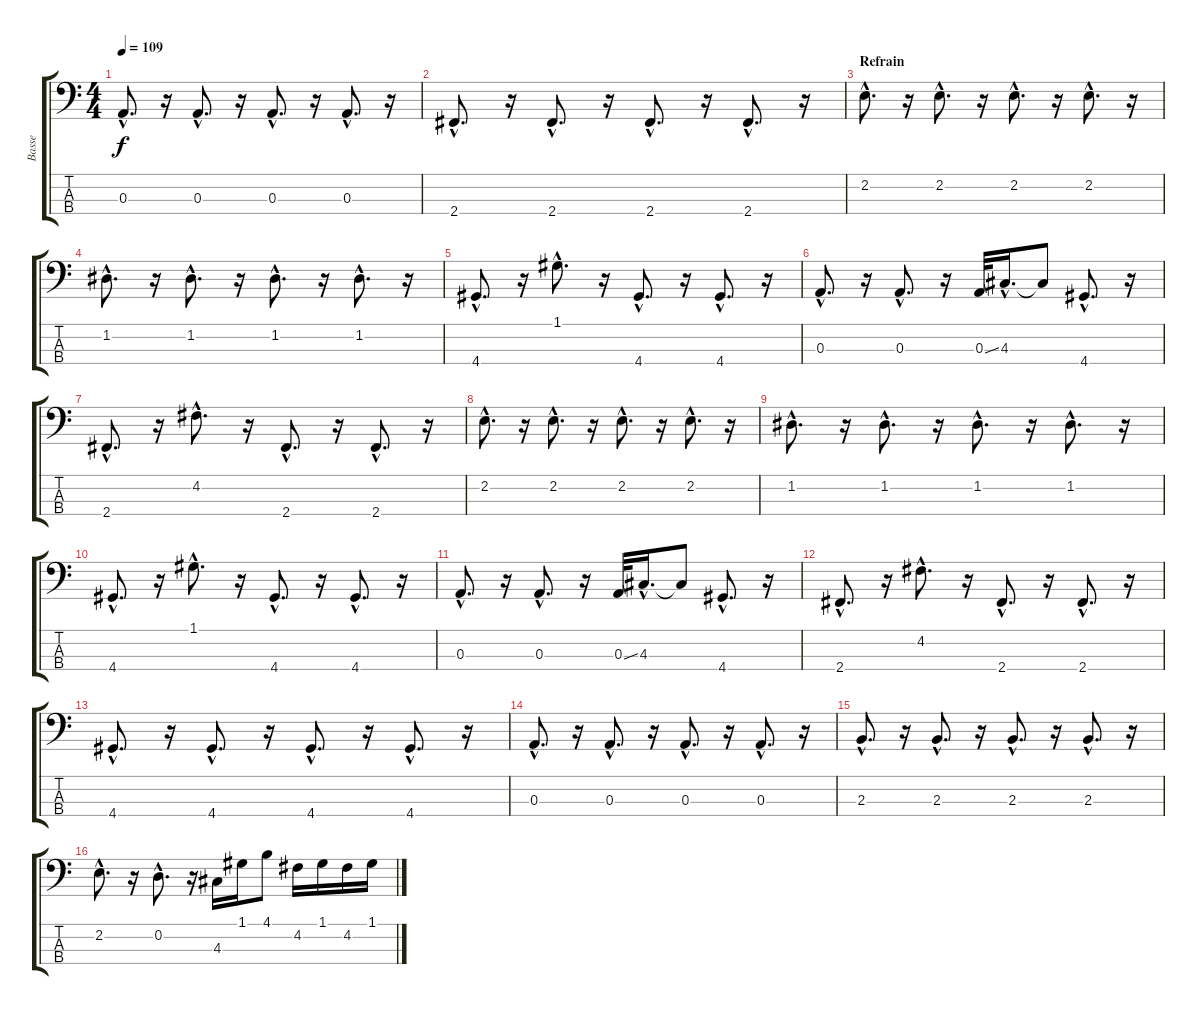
\track ("Basse" "Basse") {instrument electricbassfinger}
\staff {score tabs}
\tuning (G2 D2 A1 E1) {hide}
\ts (4 4)
\tempo 109
\clef f4
\ks c
0.3{hac}.8{d dy f} r.16 0.3{hac}.8{d} r.16 0.3{hac}.8{d} r.16 0.3{hac}.8{d} r.16 |
2.4{hac}.8{d} r.16 2.4{hac}.8{d} r.16 2.4{hac}.8{d} r.16 2.4{hac}.8{d} r.16 |
\section ("" "Refrain")
2.2{hac}.8{d} r.16 2.2{hac}.8{d} r.16 2.2{hac}.8{d} r.16 2.2{hac}.8{d} r.16 |
1.2{hac}.8{d} r.16 1.2{hac}.8{d} r.16 1.2{hac}.8{d} r.16 1.2{hac}.8{d} r.16 |
4.4{hac}.8{d} r.16 1.1{hac}.8{d} r.16 4.4{hac}.8{d} r.16 4.4{hac}.8{d} r.16 |
0.3{hac}.8{d} r.16 0.3{hac}.8{d} r.16 0.3{ss}.32 4.3{hac}.16{d} 4.3{t}.8 4.4{hac}.8{d} r.16 |
2.4{hac}.8{d} r.16 4.2{hac}.8{d} r.16 2.4{hac}.8{d} r.16 2.4{hac}.8{d} r.16 |
2.2{hac}.8{d} r.16 2.2{hac}.8{d} r.16 2.2{hac}.8{d} r.16 2.2{hac}.8{d} r.16 |
1.2{hac}.8{d} r.16 1.2{hac}.8{d} r.16 1.2{hac}.8{d} r.16 1.2{hac}.8{d} r.16 |
4.4{hac}.8{d} r.16 1.1{hac}.8{d} r.16 4.4{hac}.8{d} r.16 4.4{hac}.8{d} r.16 |
0.3{hac}.8{d} r.16 0.3{hac}.8{d} r.16 0.3{ss}.32 4.3{hac}.16{d} 4.3{t}.8 4.4{hac}.8{d} r.16 |
2.4{hac}.8{d} r.16 4.2{hac}.8{d} r.16 2.4{hac}.8{d} r.16 2.4{hac}.8{d} r.16 |
4.4{hac}.8{d} r.16 4.4{hac}.8{d} r.16 4.4{hac}.8{d} r.16 4.4{hac}.8{d} r.16 |
0.3{hac}.8{d} r.16 0.3{hac}.8{d} r.16 0.3{hac}.8{d} r.16 0.3{hac}.8{d} r.16 |
2.3{hac}.8{d} r.16 2.3{hac}.8{d} r.16 2.3{hac}.8{d} r.16 2.3{hac}.8{d} r.16 |
2.2{hac}.8{d} r.16 0.2{hac}.8{d} r.16 4.3.16 1.1.16 4.1.8 4.2.16 1.1.16 4.2.16 1.1.16
